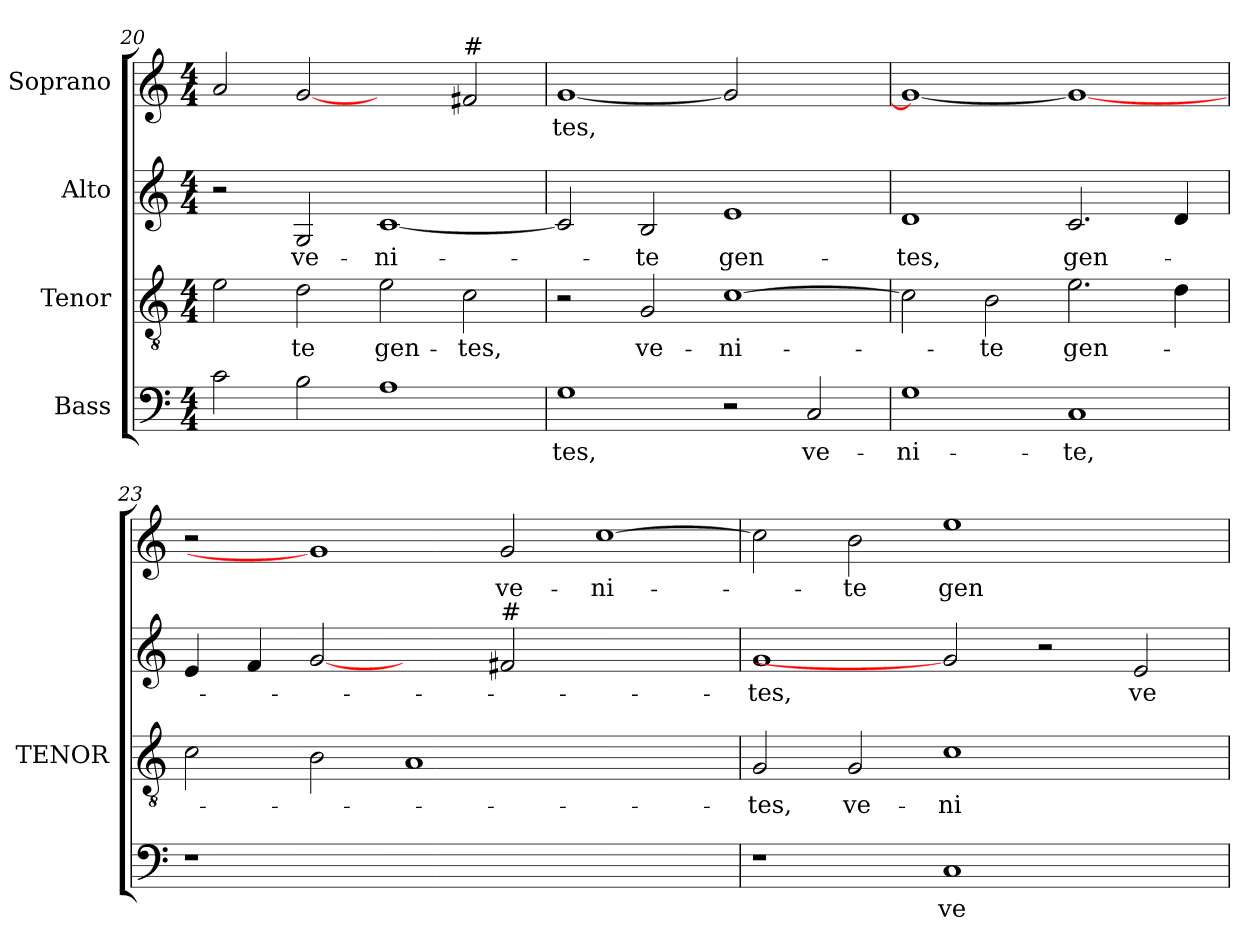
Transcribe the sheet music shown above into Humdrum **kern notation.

**kern	**text	**kern	**text	**kern	**text	**kern	**text
*part4	*part4	*part3	*part3	*part2	*part2	*part1	*part1
*staff4	*staff4	*staff3	*staff3	*staff2	*staff2	*staff1	*staff1
*I"Bass	*	*I"Tenor	*	*I"Alto	*	*I"Soprano	*
*	*	*I'TENOR	*	*	*	*	*
*clefF4	*	*clefGv2	*	*clefG2	*	*clefG2	*
*	*	*ITrd7c12	*	*	*	*	*
*k[]	*	*k[]	*	*k[]	*	*k[]	*
*C:	*	*C:	*	*C:	*	*C:	*
*M4/4	*	*M4/4	*	*M4/4	*	*M4/4	*
=20	=20	=20	=20	=20	=20	=20	=20
2ci\	.	2Ei\	.	2r	.	2ai/	.
!	!	!	!LO:LY:b:color=#000000	!	!	!	!
!	!	!	!	!	!LO:LY:b:color=#000000	!	!
2Bi\	.	2Di\	-te	2Gi/	ve-	[2gi	.
!	!	!	!LO:LY:b:color=#000000	!	!	!	!
!	!	!	!	!	!LO:LY:b:color=#000000	!	!
1Ai	.	2Ei\	gen-	[<1ci	-ni-	2ryy	.
!	!	!	!	!	!	!LO:TX:a:t=#	!
!	!	!	!LO:LY:b:color=#000000	!	!	!	!
.	.	2Ci\	-tes,	.	.	2f#i/	.
=21	=21	=21	=21	=21	=21	=21	=21
!	!LO:LY:b:color=#000000	!	!	!	!	!	!
!	!	!	!	!	!	!	!LO:LY:b:color=#000000
1Gi	-tes,	2r	.	2ci/]	.	[<1gi	-tes,
!	!	!	!LO:LY:b:color=#000000	!	!	!	!
!	!	!	!	!	!LO:LY:b:color=#000000	!	!
.	.	2GGi/	ve-	2Bi/	-te	.	.
!	!	!	!LO:LY:b:color=#000000	!	!	!	!
!	!	!	!	!	!LO:LY:b:color=#000000	!	!
2r	.	[>1Ci	-ni-	1ei	gen-	2gi]	.
!	!LO:LY:b:color=#000000	!	!	!	!	!	!
2Ci/	ve-	.	.	.	.	2ryy	.
=22	=22	=22	=22	=22	=22	=22	=22
!	!LO:LY:b:color=#000000	!	!	!	!	!	!
!	!	!	!	!	!LO:LY:b:color=#000000	!	!
1Gi	-ni-	2Ci\]	.	1di	-tes,	1gi_<	.
!	!	!	!LO:LY:b:color=#000000	!	!	!	!
.	.	2BBi\	-te	.	.	.	.
!	!LO:LY:b:color=#000000	!	!	!	!	!	!
!	!	!	!LO:LY:b:color=#000000	!	!	!	!
!	!	!	!	!	!LO:LY:b:color=#000000	!	!
1Ci	-te,	2.Ei\	gen-	2.ci/	gen-	1gi_	.
.	.	4Di\	.	4di/	.	.	.
!!LO:PB:g=z
=23	=23	=23	=23	=23	=23	=23	=23
!LO:N:vis=1	!	!	!	!	!	!	!
1r	.	2Ci\	.	4ei/	.	2r	.
.	.	.	.	4fi/	.	.	.
.	.	2BBi\	.	[2gi	.	1gi]	.
0ryy	.	1AAi	.	2ryy	.	.	.
!	!	!	!	!LO:TX:a:t=#	!	!	!
!	!	!	!	!	!	!	!LO:LY:b:color=#000000
.	.	.	.	2f#i/	.	2gi/	ve-
!	!	!	!	!	!	!	!LO:LY:b:color=#000000
.	.	1ryy	.	1ryy	.	[>1cci	-ni-
=24	=24	=24	=24	=24	=24	=24	=24
!	!	!	!LO:LY:b:color=#000000	!	!	!	!
!	!	!	!	!	!LO:LY:b:color=#000000	!	!
1r	.	2GGi/	-tes,	1gi	-tes,	2cci\]	.
!	!	!	!LO:LY:b:color=#000000	!	!	!	!
!	!	!	!	!	!	!	!LO:LY:b:color=#000000
.	.	2GGi/	ve-	.	.	2bi\	-te
!	!LO:LY:b:color=#000000	!	!	!	!	!	!
!	!	!	!LO:LY:b:color=#000000	!	!	!	!
!	!	!	!	!	!	!	!LO:LY:b:color=#000000
1Ci	ve-	1Ci	-ni-	2gi]	.	1eei	gen-
.	.	.	.	2r	.	.	.
!	!	!	!	!	!LO:LY:b:color=#000000	!	!
2ryy	.	2ryy	.	2ei/	ve-	2ryy	.
=	=	=	=	=	=	=	=
*-	*-	*-	*-	*-	*-	*-	*-
